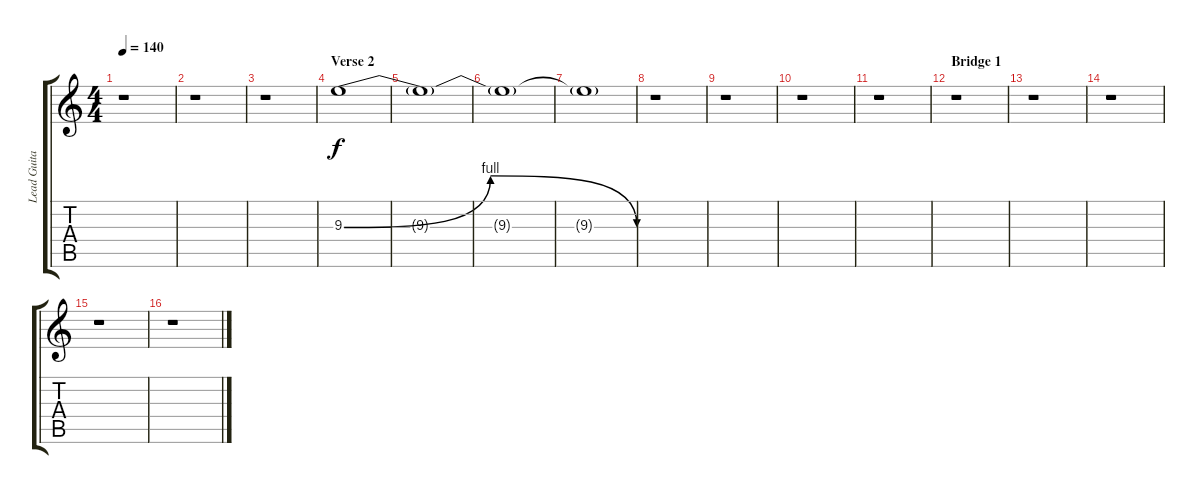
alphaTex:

\track ("Lead Guitar" "Lead Guita") {instrument overdrivenguitar}
\staff {score tabs}
\tuning (E4 B3 G3 D3 A2 E2) {hide}
\ts (4 4)
\tempo 140
\clef g2
\ks c
r.1{dy f} |
r.1 |
r.1 |
\section ("" "Verse 2")
9.3{be (bendrelease 0 0 2 4 58 4 60 0)}.1 |
9.3{t}.1 |
9.3{t}.1 |
9.3{t}.1 |
r.1 |
r.1 |
r.1 |
r.1 |
\section ("" "Bridge 1")
r.1 |
r.1 |
r.1 |
r.1 |
r.1
